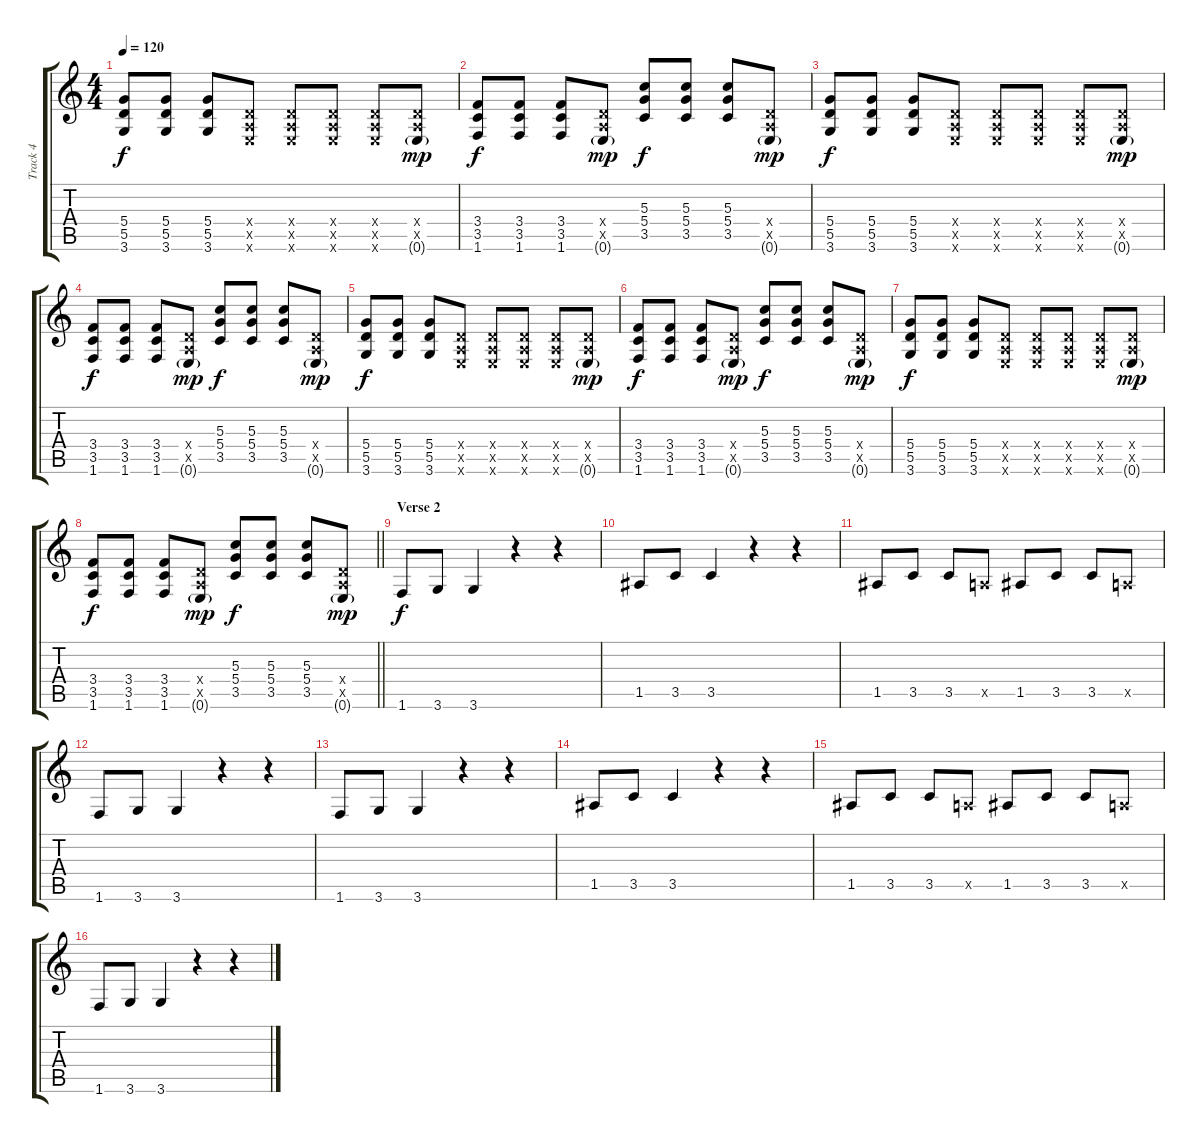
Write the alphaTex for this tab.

\track ("Track 4" "Track 4") {instrument electricguitarclean}
\staff {score tabs}
\tuning (E4 B3 G3 D3 A2 E2) {hide}
\ts (4 4)
\tempo 120
\clef g2
\ks c
(5.4 5.5 3.6).8{dy f} (5.4 5.5 3.6).8 (5.4 5.5 3.6).8 (0.4{x} 0.5{x} 0.6{x}).8 (0.4{x} 0.5{x} 0.6{x}).8 (0.4{x} 0.5{x} 0.6{x}).8 (0.4{x} 0.5{x} 0.6{x}).8 (0.4{x} 0.5{x} 0.6{g}).8{dy mp} |
(3.4 3.5 1.6).8{dy f} (3.4 3.5 1.6).8 (3.4 3.5 1.6).8 (0.4{x} 0.5{x} 0.6{g}).8{dy mp} (5.3 5.4 3.5).8{dy f} (5.3 5.4 3.5).8 (5.3 5.4 3.5).8 (0.4{x} 0.5{x} 0.6{g}).8{dy mp} |
(5.4 5.5 3.6).8{dy f} (5.4 5.5 3.6).8 (5.4 5.5 3.6).8 (0.4{x} 0.5{x} 0.6{x}).8 (0.4{x} 0.5{x} 0.6{x}).8 (0.4{x} 0.5{x} 0.6{x}).8 (0.4{x} 0.5{x} 0.6{x}).8 (0.4{x} 0.5{x} 0.6{g}).8{dy mp} |
(3.4 3.5 1.6).8{dy f} (3.4 3.5 1.6).8 (3.4 3.5 1.6).8 (0.4{x} 0.5{x} 0.6{g}).8{dy mp} (5.3 5.4 3.5).8{dy f} (5.3 5.4 3.5).8 (5.3 5.4 3.5).8 (0.4{x} 0.5{x} 0.6{g}).8{dy mp} |
(5.4 5.5 3.6).8{dy f} (5.4 5.5 3.6).8 (5.4 5.5 3.6).8 (0.4{x} 0.5{x} 0.6{x}).8 (0.4{x} 0.5{x} 0.6{x}).8 (0.4{x} 0.5{x} 0.6{x}).8 (0.4{x} 0.5{x} 0.6{x}).8 (0.4{x} 0.5{x} 0.6{g}).8{dy mp} |
(3.4 3.5 1.6).8{dy f} (3.4 3.5 1.6).8 (3.4 3.5 1.6).8 (0.4{x} 0.5{x} 0.6{g}).8{dy mp} (5.3 5.4 3.5).8{dy f} (5.3 5.4 3.5).8 (5.3 5.4 3.5).8 (0.4{x} 0.5{x} 0.6{g}).8{dy mp} |
(5.4 5.5 3.6).8{dy f} (5.4 5.5 3.6).8 (5.4 5.5 3.6).8 (0.4{x} 0.5{x} 0.6{x}).8 (0.4{x} 0.5{x} 0.6{x}).8 (0.4{x} 0.5{x} 0.6{x}).8 (0.4{x} 0.5{x} 0.6{x}).8 (0.4{x} 0.5{x} 0.6{g}).8{dy mp} |
\barLineRight lightlight
(3.4 3.5 1.6).8{dy f} (3.4 3.5 1.6).8 (3.4 3.5 1.6).8 (0.4{x} 0.5{x} 0.6{g}).8{dy mp} (5.3 5.4 3.5).8{dy f} (5.3 5.4 3.5).8 (5.3 5.4 3.5).8 (0.4{x} 0.5{x} 0.6{g}).8{dy mp} |
\section ("" "Verse 2")
1.6.8{dy f instrument distortionguitar} 3.6.8 3.6.4 r.4 r.4 |
1.5.8 3.5.8 3.5.4 r.4 r.4 |
1.5.8 3.5.8 3.5.8 0.5{x}.8 1.5.8 3.5.8 3.5.8 0.5{x}.8 |
1.6.8 3.6.8 3.6.4 r.4 r.4 |
1.6.8 3.6.8 3.6.4 r.4 r.4 |
1.5.8 3.5.8 3.5.4 r.4 r.4 |
1.5.8 3.5.8 3.5.8 0.5{x}.8 1.5.8 3.5.8 3.5.8 0.5{x}.8 |
1.6.8 3.6.8 3.6.4 r.4 r.4
